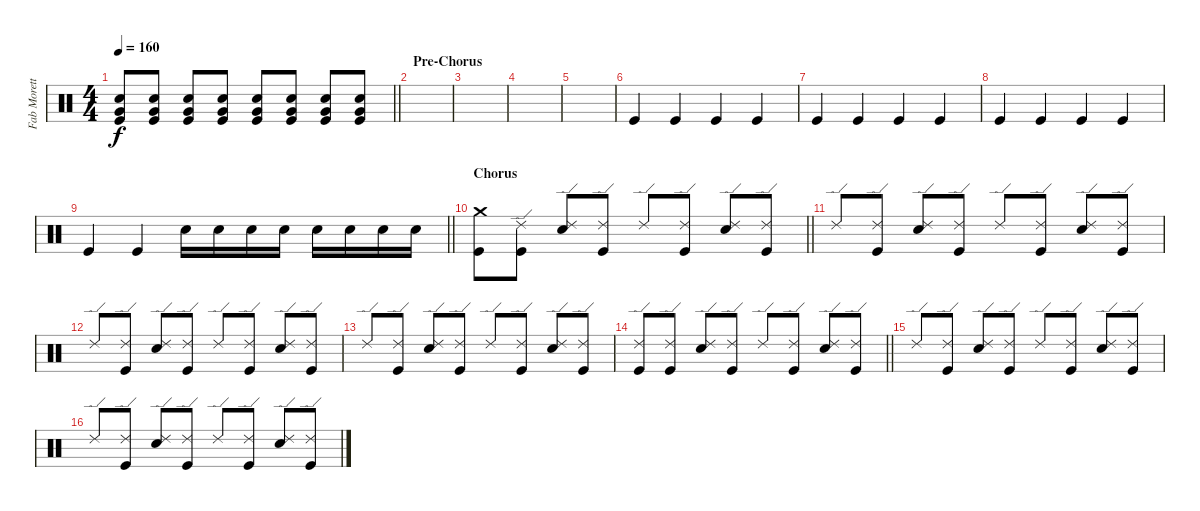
\track ("Fab Moretti" "Fab Morett") {instrument percussion}
\staff {score}
\articulation defaults
\ts (4 4)
\tempo 160
\clef neutral
\barLineRight lightlight
\ks c
("Very Low Tom (hit)" "Electric Snare (hit)" "Kick (hit)").8{dy f} ("Very Low Tom (hit)" "Electric Snare (hit)" "Kick (hit)").8 ("Very Low Tom (hit)" "Electric Snare (hit)" "Kick (hit)").8 ("Very Low Tom (hit)" "Electric Snare (hit)" "Kick (hit)").8 ("Very Low Tom (hit)" "Electric Snare (hit)" "Kick (hit)").8 ("Very Low Tom (hit)" "Electric Snare (hit)" "Kick (hit)").8 ("Very Low Tom (hit)" "Electric Snare (hit)" "Kick (hit)").8 ("Very Low Tom (hit)" "Electric Snare (hit)" "Kick (hit)").8 |
\section ("" "Pre-Chorus")
|
|
|
|
"Kick (hit)".4 "Kick (hit)".4 "Kick (hit)".4 "Kick (hit)".4 |
"Kick (hit)".4 "Kick (hit)".4 "Kick (hit)".4 "Kick (hit)".4 |
"Kick (hit)".4 "Kick (hit)".4 "Kick (hit)".4 "Kick (hit)".4 |
\barLineRight lightlight "Kick (hit)".4 "Kick (hit)".4 "Electric Snare (hit)".16 "Electric Snare (hit)".16 "Electric Snare (hit)".16 "Electric Snare (hit)".16 "Electric Snare (hit)".16 "Electric Snare (hit)".16 "Electric Snare (hit)".16 "Electric Snare (hit)".16
|
\section ("" "Chorus")
\barLineRight lightlight
("Crash medium (hit)" "Kick (hit)").8 ("Ride (edge) 2" "Kick (hit)").8 ("Ride (edge) 2" "Electric Snare (hit)").8 ("Ride (edge) 2" "Kick (hit)").8 "Ride (edge) 2".8 ("Ride (edge) 2" "Kick (hit)").8 ("Ride (edge) 2" "Electric Snare (hit)").8 ("Ride (edge) 2" "Kick (hit)").8 |
"Ride (edge) 2".8 ("Ride (edge) 2" "Kick (hit)").8 ("Ride (edge) 2" "Electric Snare (hit)").8 ("Ride (edge) 2" "Kick (hit)").8 "Ride (edge) 2".8 ("Ride (edge) 2" "Kick (hit)").8 ("Ride (edge) 2" "Electric Snare (hit)").8 ("Ride (edge) 2" "Kick (hit)").8 |
"Ride (edge) 2".8 ("Ride (edge) 2" "Kick (hit)").8 ("Ride (edge) 2" "Electric Snare (hit)").8 ("Ride (edge) 2" "Kick (hit)").8 "Ride (edge) 2".8 ("Ride (edge) 2" "Kick (hit)").8 ("Ride (edge) 2" "Electric Snare (hit)").8 ("Ride (edge) 2" "Kick (hit)").8 |
"Ride (edge) 2".8 ("Ride (edge) 2" "Kick (hit)").8 ("Ride (edge) 2" "Electric Snare (hit)").8 ("Ride (edge) 2" "Kick (hit)").8 "Ride (edge) 2".8 ("Ride (edge) 2" "Kick (hit)").8 ("Ride (edge) 2" "Electric Snare (hit)").8 ("Ride (edge) 2" "Kick (hit)").8 |
\barLineRight lightlight
("Ride (edge) 2" "Kick (hit)").8 ("Ride (edge) 2" "Kick (hit)").8 ("Ride (edge) 2" "Electric Snare (hit)").8 ("Ride (edge) 2" "Kick (hit)").8 "Ride (edge) 2".8 ("Ride (edge) 2" "Kick (hit)").8 ("Ride (edge) 2" "Electric Snare (hit)").8 ("Ride (edge) 2" "Kick (hit)").8 |
"Ride (edge) 2".8 ("Ride (edge) 2" "Kick (hit)").8 ("Ride (edge) 2" "Electric Snare (hit)").8 ("Ride (edge) 2" "Kick (hit)").8 "Ride (edge) 2".8 ("Ride (edge) 2" "Kick (hit)").8 ("Ride (edge) 2" "Electric Snare (hit)").8 ("Ride (edge) 2" "Kick (hit)").8 |
"Ride (edge) 2".8 ("Ride (edge) 2" "Kick (hit)").8 ("Ride (edge) 2" "Electric Snare (hit)").8 ("Ride (edge) 2" "Kick (hit)").8 "Ride (edge) 2".8 ("Ride (edge) 2" "Kick (hit)").8 ("Ride (edge) 2" "Electric Snare (hit)").8 ("Ride (edge) 2" "Kick (hit)").8
